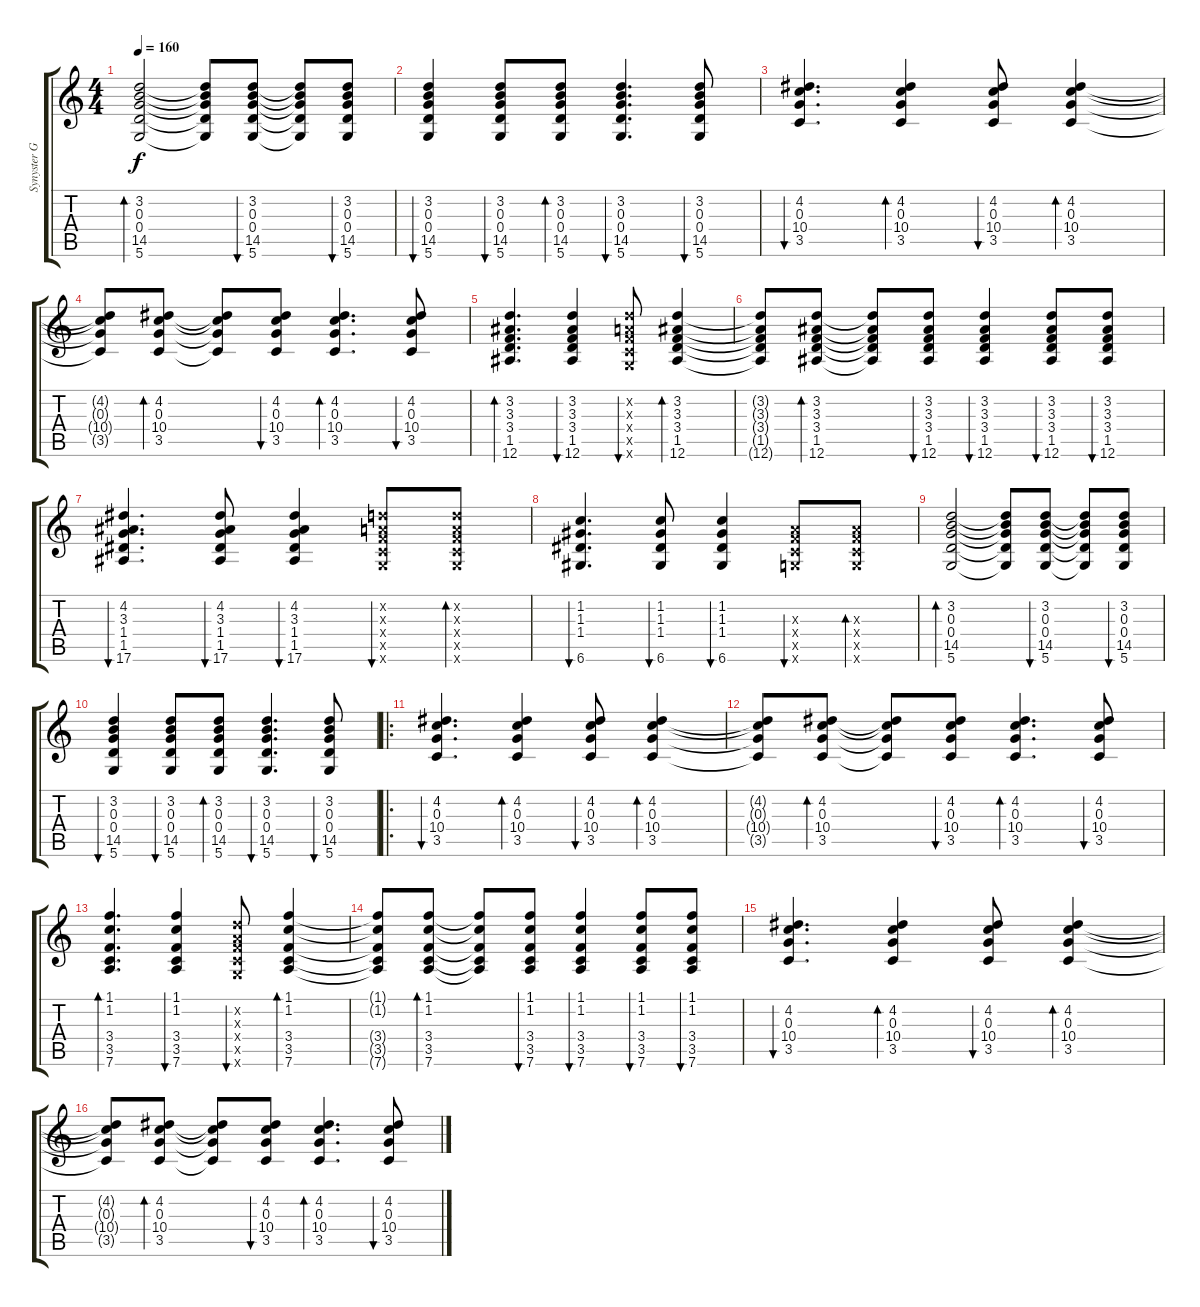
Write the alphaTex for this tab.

\track ("Synyster Gates Acoustic" "Synyster G") {instrument acousticguitarsteel}
\staff {score tabs}
\tuning (E4 B3 G3 D3 A2 D2) {hide}
\ts (4 4)
\tempo 160
\clef g2
\ks c
(3.2 0.3 0.4 14.5 5.6).2{bd 60 dy f} (3.2{t} 0.3{t} 0.4{t} 14.5{t} 5.6{t}).8 (3.2 0.3 0.4 14.5 5.6).8{bu 60} (3.2{t} 0.3{t} 0.4{t} 14.5{t} 5.6{t}).8 (3.2 0.3 0.4 14.5 5.6).8{bu 60} |
(3.2 0.3 0.4 14.5 5.6).4{bu 60} (3.2 0.3 0.4 14.5 5.6).8{bu 60} (3.2 0.3 0.4 14.5 5.6).8{bd 60} (3.2 0.3 0.4 14.5 5.6).4{d bu 60} (3.2 0.3 0.4 14.5 5.6).8{bu 60} |
(4.2 0.3 10.4 3.5).4{d bu 60} (4.2 0.3 10.4 3.5).4{bd 60} (4.2 0.3 10.4 3.5).8{bu 60} (4.2 0.3 10.4 3.5).4{bd 60} |
(4.2{t} 0.3{t} 10.4{t} 3.5{t}).8 (4.2 0.3 10.4 3.5).8{bd 60} (4.2{t} 0.3{t} 10.4{t} 3.5{t}).8 (4.2 0.3 10.4 3.5).8{bu 60} (4.2 0.3 10.4 3.5).4{d bd 60} (4.2 0.3 10.4 3.5).8{bu 60} |
(3.2 3.3 3.4 1.5 12.6).4{d bd 60} (3.2 3.3 3.4 1.5 12.6).4{bu 60} (3.2{x} 2.3{x} 3.4{x} 3.5{x} 5.6{x}).8{bu 60} (3.2 3.3 3.4 1.5 12.6).4{bd 60} |
(3.2{t} 3.3{t} 3.4{t} 1.5{t} 12.6{t}).8 (3.2 3.3 3.4 1.5 12.6).8{bd 60} (3.2{t} 3.3{t} 3.4{t} 1.5{t} 12.6{t}).8 (3.2 3.3 3.4 1.5 12.6).8{bu 60} (3.2 3.3 3.4 1.5 12.6).4{bu 60} (3.2 3.3 3.4 1.5 12.6).8{bu 60} (3.2 3.3 3.4 1.5 12.6).8{bu 60} |
(4.2 3.3 1.4 1.5 17.6).4{d bu 60} (4.2 3.3 1.4 1.5 17.6).8{bu 60} (4.2 3.3 1.4 1.5 17.6).4{bu 60} (3.2{x} 2.3{x} 3.4{x} 3.5{x} 5.6{x}).8{bu 60} (3.2{x} 2.3{x} 3.4{x} 3.5{x} 5.6{x}).8{bd 60} |
(1.2 1.3 1.4 6.6).4{d bu 60} (1.2 1.3 1.4 6.6).8{bu 60} (1.2 1.3 1.4 6.6).4{bu 60} (2.3{x} 3.4{x} 3.5{x} 5.6{x}).8{bu 60} (2.3{x} 3.4{x} 3.5{x} 5.6{x}).8{bd 60} |
(3.2 0.3 0.4 14.5 5.6).2{bd 60} (3.2{t} 0.3{t} 0.4{t} 14.5{t} 5.6{t}).8 (3.2 0.3 0.4 14.5 5.6).8{bu 60} (3.2{t} 0.3{t} 0.4{t} 14.5{t} 5.6{t}).8 (3.2 0.3 0.4 14.5 5.6).8{bu 60} |
(3.2 0.3 0.4 14.5 5.6).4{bu 60} (3.2 0.3 0.4 14.5 5.6).8{bu 60} (3.2 0.3 0.4 14.5 5.6).8{bd 60} (3.2 0.3 0.4 14.5 5.6).4{d bu 60} (3.2 0.3 0.4 14.5 5.6).8{bu 60} |
\ro
(4.2 0.3 10.4 3.5).4{d bu 60} (4.2 0.3 10.4 3.5).4{bd 60} (4.2 0.3 10.4 3.5).8{bu 60} (4.2 0.3 10.4 3.5).4{bd 60} |
(4.2{t} 0.3{t} 10.4{t} 3.5{t}).8 (4.2 0.3 10.4 3.5).8{bd 60} (4.2{t} 0.3{t} 10.4{t} 3.5{t}).8 (4.2 0.3 10.4 3.5).8{bu 60} (4.2 0.3 10.4 3.5).4{d bd 60} (4.2 0.3 10.4 3.5).8{bu 60} |
(1.1 1.2 3.4 3.5 7.6).4{d bd 60} (1.1 1.2 3.4 3.5 7.6).4{bu 60} (3.2{x} 2.3{x} 3.4{x} 3.5{x} 5.6{x}).8{bu 60} (1.1 1.2 3.4 3.5 7.6).4{bd 60} |
(1.1{t} 1.2{t} 3.4{t} 3.5{t} 7.6{t}).8 (1.1 1.2 3.4 3.5 7.6).8{bd 60} (1.1{t} 1.2{t} 3.4{t} 3.5{t} 7.6{t}).8 (1.1 1.2 3.4 3.5 7.6).8{bu 60} (1.1 1.2 3.4 3.5 7.6).4{bu 60} (1.1 1.2 3.4 3.5 7.6).8{bu 60} (1.1 1.2 3.4 3.5 7.6).8{bu 60} |
(4.2 0.3 10.4 3.5).4{d bu 60} (4.2 0.3 10.4 3.5).4{bd 60} (4.2 0.3 10.4 3.5).8{bu 60} (4.2 0.3 10.4 3.5).4{bd 60} |
(4.2{t} 0.3{t} 10.4{t} 3.5{t}).8 (4.2 0.3 10.4 3.5).8{bd 60} (4.2{t} 0.3{t} 10.4{t} 3.5{t}).8 (4.2 0.3 10.4 3.5).8{bu 60} (4.2 0.3 10.4 3.5).4{d bd 60} (4.2 0.3 10.4 3.5).8{bu 60}
